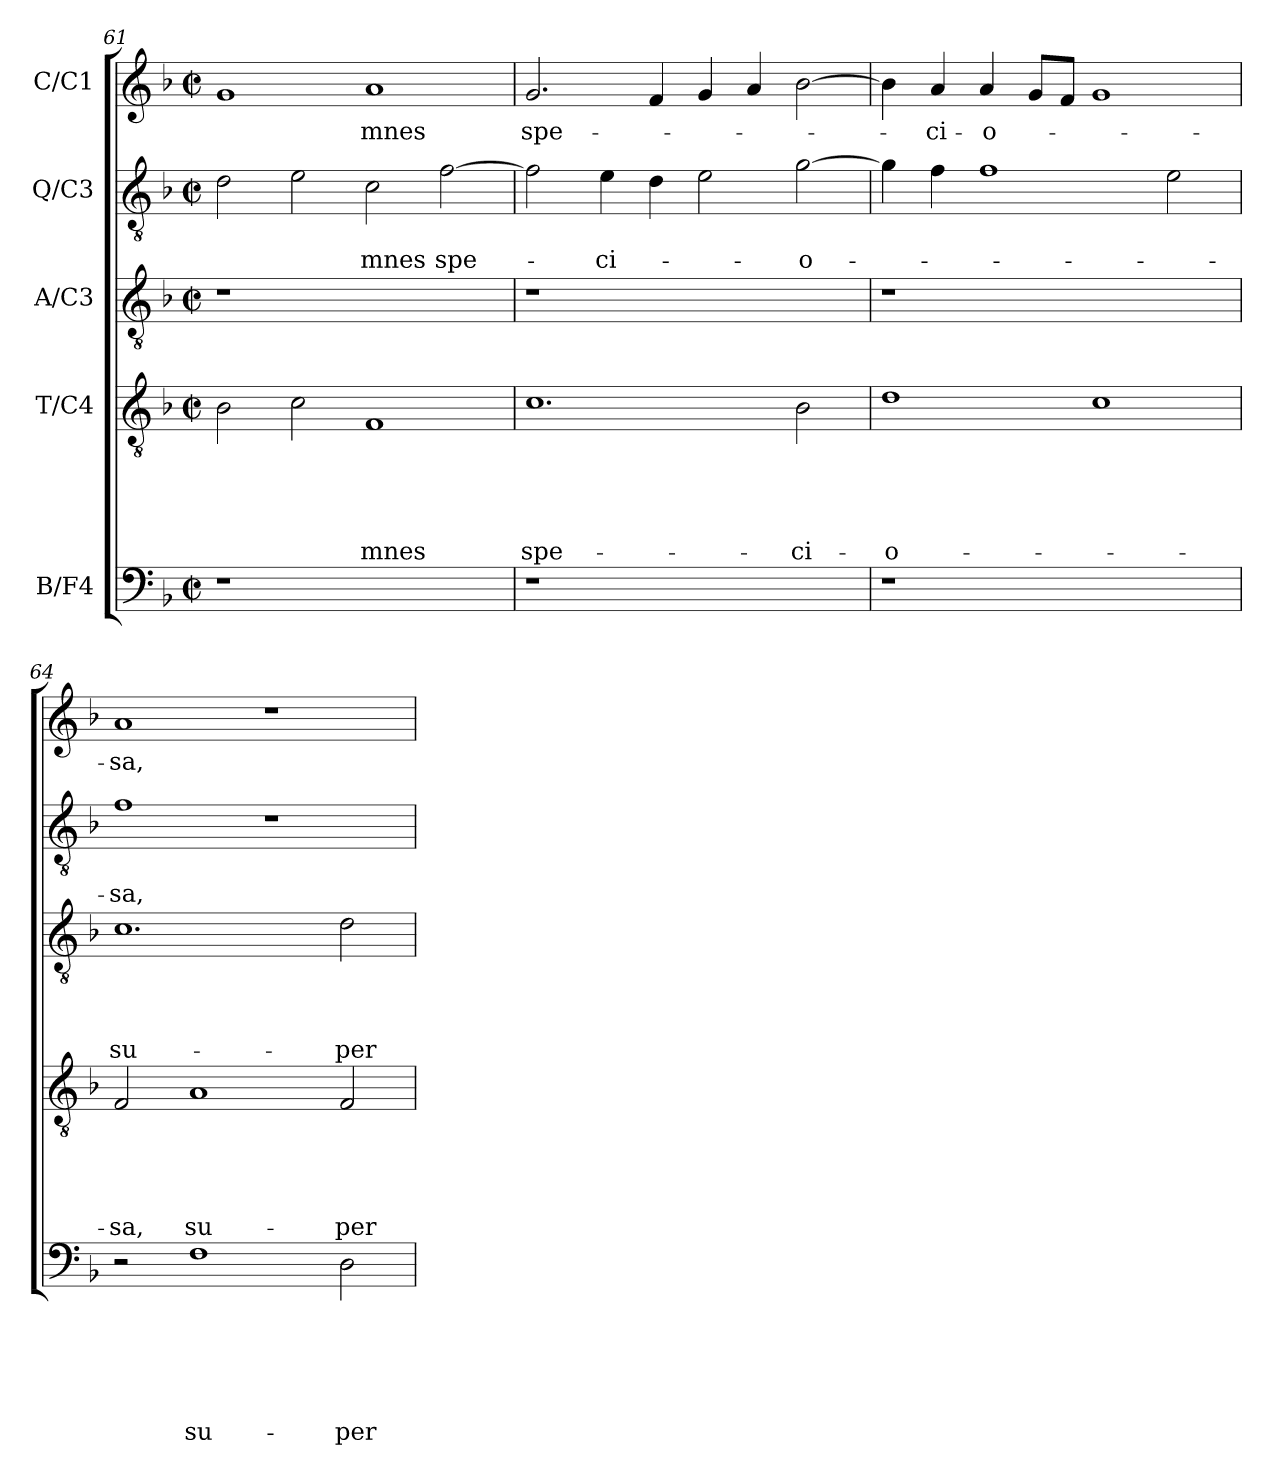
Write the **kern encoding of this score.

**kern	**text	**text	**text	**text	**text	**text	**kern	**text	**text	**text	**text	**text	**kern	**text	**text	**text	**text	**kern	**text	**text	**kern	**text
*part5	*part5	*part5	*part5	*part5	*part5	*part5	*part4	*part4	*part4	*part4	*part4	*part4	*part3	*part3	*part3	*part3	*part3	*part2	*part2	*part2	*part1	*part1
*staff5	*staff5	*staff5	*staff5	*staff5	*staff5	*staff5	*staff4	*staff4	*staff4	*staff4	*staff4	*staff4	*staff3	*staff3	*staff3	*staff3	*staff3	*staff2	*staff2	*staff2	*staff1	*staff1
*I"B/F4	*	*	*	*	*	*	*I"T/C4	*	*	*	*	*	*I"A/C3	*	*	*	*	*I"Q/C3	*	*	*I"C/C1	*
!!LO:LB:g=z
*clefF4	*	*	*	*	*	*	*clefGv2	*	*	*	*	*	*clefGv2	*	*	*	*	*clefGv2	*	*	*clefG2	*
*k[b-]	*	*	*	*	*	*	*k[b-]	*	*	*	*	*	*k[b-]	*	*	*	*	*k[b-]	*	*	*k[b-]	*
*F:	*	*	*	*	*	*	*F:	*	*	*	*	*	*F:	*	*	*	*	*F:	*	*	*F:	*
*M2/2	*	*	*	*	*	*	*M2/2	*	*	*	*	*	*M2/2	*	*	*	*	*M2/2	*	*	*M2/2	*
*met(c|)	*	*	*	*	*	*	*met(c|)	*	*	*	*	*	*met(c|)	*	*	*	*	*met(c|)	*	*	*met(c|)	*
=61	=61	=61	=61	=61	=61	=61	=61	=61	=61	=61	=61	=61	=61	=61	=61	=61	=61	=61	=61	=61	=61	=61
1r	.	.	.	.	.	.	2B-\	.	.	.	.	.	1r	.	.	.	.	2d\	.	.	1g	.
.	.	.	.	.	.	.	2c\	.	.	.	.	.	.	.	.	.	.	2e\	.	.	.	.
!	!	!	!	!	!	!	!	!	!	!	!	!LO:LY:b	!	!	!	!	!	!	!	!LO:LY:b	!	!LO:LY:b
1ryy	.	.	.	.	.	.	1F	.	.	.	.	-mnes	1ryy	.	.	.	.	2c\	.	-mnes	1a	-mnes
!	!	!	!	!	!	!	!	!	!	!	!	!	!	!	!	!	!	!	!	!LO:LY:b	!	!
.	.	.	.	.	.	.	.	.	.	.	.	.	.	.	.	.	.	[2f\	.	spe-	.	.
=62	=62	=62	=62	=62	=62	=62	=62	=62	=62	=62	=62	=62	=62	=62	=62	=62	=62	=62	=62	=62	=62	=62
!	!	!	!	!	!	!	!	!	!	!	!	!LO:LY:b	!	!	!	!	!	!	!	!	!	!LO:LY:b
1r	.	.	.	.	.	.	1.c	.	.	.	.	spe-	1r	.	.	.	.	2f\]	.	.	2.g/	spe-
!	!	!	!	!	!	!	!	!	!	!	!	!	!	!	!	!	!	!	!	!LO:LY:b	!	!
.	.	.	.	.	.	.	.	.	.	.	.	.	.	.	.	.	.	4e\	.	-ci-	.	.
.	.	.	.	.	.	.	.	.	.	.	.	.	.	.	.	.	.	4d\	.	.	4f/	.
1ryy	.	.	.	.	.	.	.	.	.	.	.	.	1ryy	.	.	.	.	2e\	.	.	4g/	.
.	.	.	.	.	.	.	.	.	.	.	.	.	.	.	.	.	.	.	.	.	4a/	.
!	!	!	!	!	!	!	!	!	!	!	!	!LO:LY:b	!	!	!	!	!	!	!	!LO:LY:b	!	!
.	.	.	.	.	.	.	2B-\	.	.	.	.	-ci-	.	.	.	.	.	[2g\	.	-o-	[2b-\	.
=63	=63	=63	=63	=63	=63	=63	=63	=63	=63	=63	=63	=63	=63	=63	=63	=63	=63	=63	=63	=63	=63	=63
!	!	!	!	!	!	!	!	!	!	!	!	!LO:LY:b	!	!	!	!	!	!	!	!	!	!
1r	.	.	.	.	.	.	1d	.	.	.	.	-o-	1r	.	.	.	.	4g\]	.	.	4b-\]	.
!	!	!	!	!	!	!	!	!	!	!	!	!	!	!	!	!	!	!	!	!	!	!LO:LY:b
.	.	.	.	.	.	.	.	.	.	.	.	.	.	.	.	.	.	4f\	.	.	4a/	-ci-
!	!	!	!	!	!	!	!	!	!	!	!	!	!	!	!	!	!	!	!	!	!	!LO:LY:b
.	.	.	.	.	.	.	.	.	.	.	.	.	.	.	.	.	.	1f	.	.	4a/	-o-
.	.	.	.	.	.	.	.	.	.	.	.	.	.	.	.	.	.	.	.	.	8g/L	.
.	.	.	.	.	.	.	.	.	.	.	.	.	.	.	.	.	.	.	.	.	8f/J	.
1ryy	.	.	.	.	.	.	1c	.	.	.	.	.	1ryy	.	.	.	.	.	.	.	1g	.
.	.	.	.	.	.	.	.	.	.	.	.	.	.	.	.	.	.	2e\	.	.	.	.
=64	=64	=64	=64	=64	=64	=64	=64	=64	=64	=64	=64	=64	=64	=64	=64	=64	=64	=64	=64	=64	=64	=64
!	!	!	!	!	!	!	!	!	!	!	!	!LO:LY:b	!	!	!	!	!LO:LY:b	!	!	!LO:LY:b	!	!LO:LY:b
2r	.	.	.	.	.	.	2F/	.	.	.	.	-sa,	1.c	.	.	.	su-	1f	.	-sa,	1a	-sa,
!	!	!	!	!	!	!LO:LY:b	!	!	!	!	!	!LO:LY:b	!	!	!	!	!	!	!	!	!	!
1F	.	.	.	.	.	su-	1A	.	.	.	.	su-	.	.	.	.	.	.	.	.	.	.
.	.	.	.	.	.	.	.	.	.	.	.	.	.	.	.	.	.	1r	.	.	1r	.
!	!	!	!	!	!	!LO:LY:b	!	!	!	!	!	!LO:LY:b	!	!	!	!	!LO:LY:b	!	!	!	!	!
2D\	.	.	.	.	.	-per	2F/	.	.	.	.	-per	2d\	.	.	.	-per	.	.	.	.	.
=	=	=	=	=	=	=	=	=	=	=	=	=	=	=	=	=	=	=	=	=	=	=
*-	*-	*-	*-	*-	*-	*-	*-	*-	*-	*-	*-	*-	*-	*-	*-	*-	*-	*-	*-	*-	*-	*-
